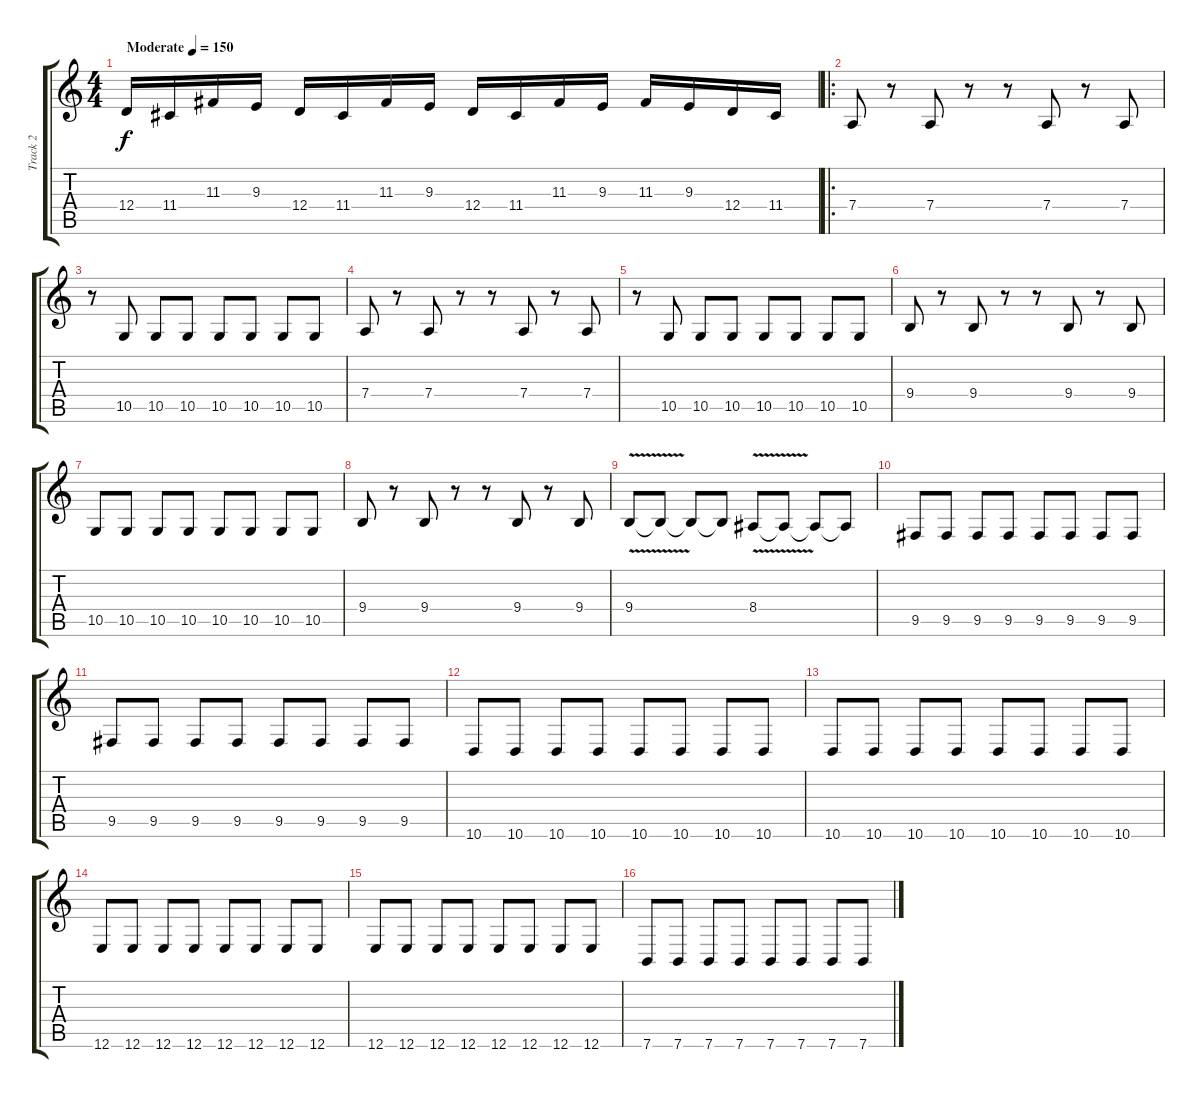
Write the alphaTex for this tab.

\track ("Track 2" "Track 2") {instrument lead5charang}
\staff {score tabs}
\tuning (E4 B3 G3 D3 A2 E2) {hide}
\ts (4 4)
\tempo (150 "Moderate")
\clef g2
\ks c
12.4.16{dy f instrument lead5charang} 11.4.16 11.3.16 9.3.16 12.4.16 11.4.16 11.3.16 9.3.16 12.4.16 11.4.16 11.3.16 9.3.16 11.3.16 9.3.16 12.4.16 11.4.16 |
\ro
7.4.8 r.8 7.4.8 r.8 r.8 7.4.8 r.8 7.4.8 |
r.8 10.5.8 10.5.8 10.5.8 10.5.8 10.5.8 10.5.8 10.5.8 |
7.4.8 r.8 7.4.8 r.8 r.8 7.4.8 r.8 7.4.8 |
r.8 10.5.8 10.5.8 10.5.8 10.5.8 10.5.8 10.5.8 10.5.8 |
9.4.8 r.8 9.4.8 r.8 r.8 9.4.8 r.8 9.4.8 |
10.5.8 10.5.8 10.5.8 10.5.8 10.5.8 10.5.8 10.5.8 10.5.8 |
9.4.8 r.8 9.4.8 r.8 r.8 9.4.8 r.8 9.4.8 |
9.4{v}.8 9.4{t}.8 9.4{t}.8 9.4{t}.8 8.4{v}.8 8.4{t}.8 8.4{t}.8 8.4{t}.8 |
9.5.8 9.5.8 9.5.8 9.5.8 9.5.8 9.5.8 9.5.8 9.5.8 |
9.5.8 9.5.8 9.5.8 9.5.8 9.5.8 9.5.8 9.5.8 9.5.8 |
10.6.8 10.6.8 10.6.8 10.6.8 10.6.8 10.6.8 10.6.8 10.6.8 |
10.6.8 10.6.8 10.6.8 10.6.8 10.6.8 10.6.8 10.6.8 10.6.8 |
12.6.8 12.6.8 12.6.8 12.6.8 12.6.8 12.6.8 12.6.8 12.6.8 |
12.6.8 12.6.8 12.6.8 12.6.8 12.6.8 12.6.8 12.6.8 12.6.8 |
7.6.8 7.6.8 7.6.8 7.6.8 7.6.8 7.6.8 7.6.8 7.6.8
